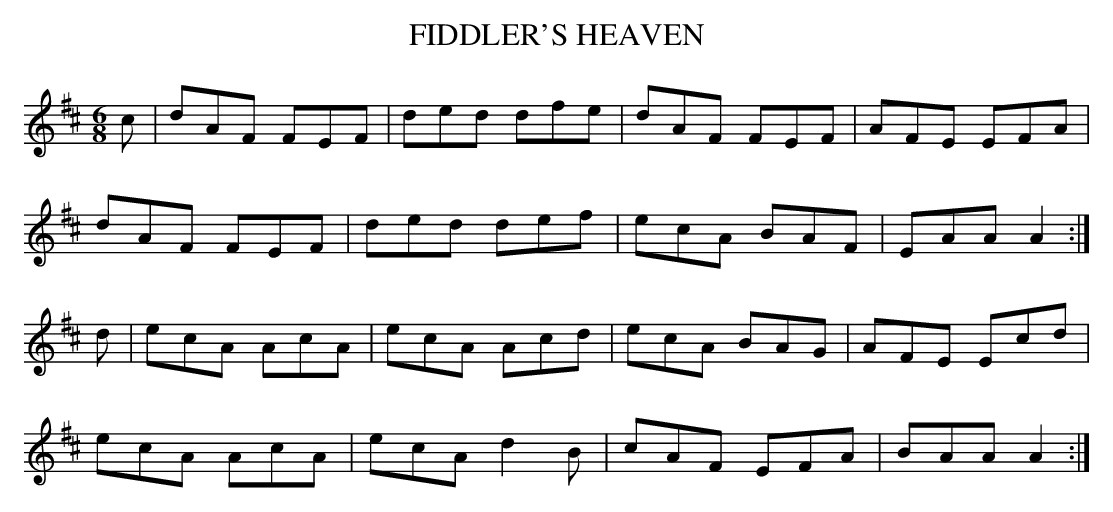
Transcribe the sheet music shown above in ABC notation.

X:1
T:FIDDLER'S HEAVEN
M:6/8
L:1/8
K:D
c|dAF FEF|ded dfe|dAF FEF|AFE EFA|
dAF FEF|ded def|ecA BAF|EAA A2 :|
d|ecA AcA|ecA Acd|ecA BAG|AFE Ecd|
ecA AcA|ecA d2B|cAF EFA|BAA A2 :|
